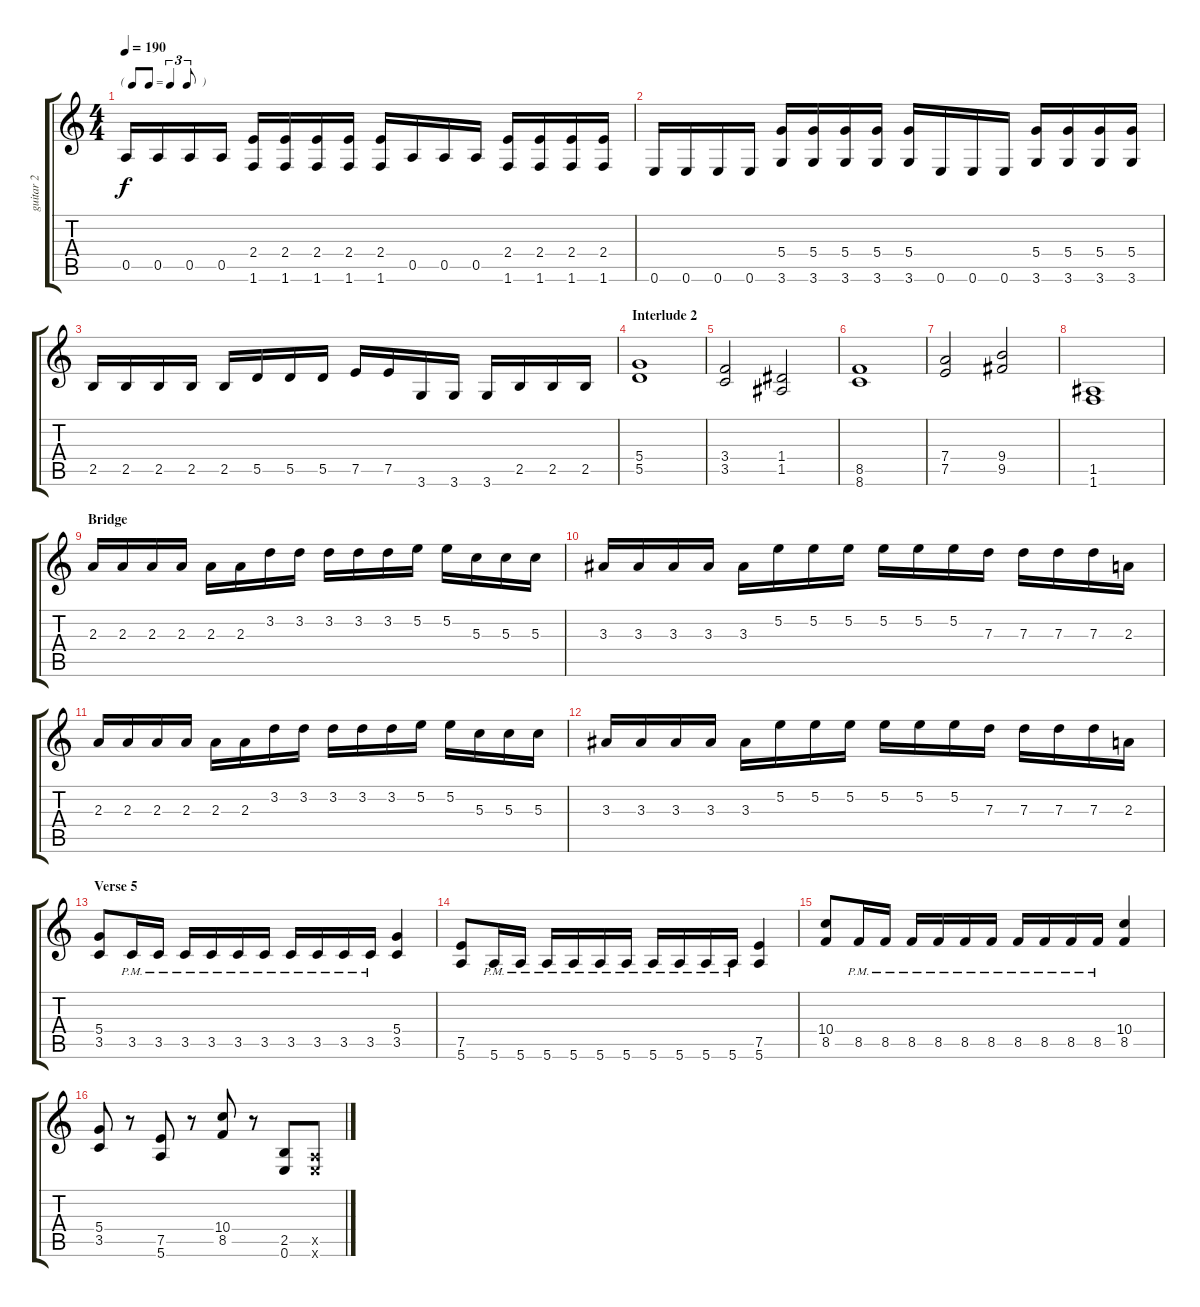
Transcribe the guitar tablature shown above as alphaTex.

\track ("guitar 2" "guitar 2") {instrument distortionguitar}
\staff {score tabs}
\tuning (E4 B3 G3 D3 A2 E2) {hide}
\ts (4 4)
\tf triplet8th
\tempo 190
\clef g2
\ks c
0.5.16{dy f} 0.5.16 0.5.16 0.5.16 (2.4 1.6).16 (2.4 1.6).16 (2.4 1.6).16 (2.4 1.6).16 (2.4 1.6).16 0.5.16 0.5.16 0.5.16 (2.4 1.6).16 (2.4 1.6).16 (2.4 1.6).16 (2.4 1.6).16 |
0.6.16 0.6.16 0.6.16 0.6.16 (5.4 3.6).16 (5.4 3.6).16 (5.4 3.6).16 (5.4 3.6).16 (5.4 3.6).16 0.6.16 0.6.16 0.6.16 (5.4 3.6).16 (5.4 3.6).16 (5.4 3.6).16 (5.4 3.6).16 |
2.5.16 2.5.16 2.5.16 2.5.16 2.5.16 5.5.16 5.5.16 5.5.16 7.5.16 7.5.16 3.6.16 3.6.16 3.6.16 2.5.16 2.5.16 2.5.16 |
\section ("" "Interlude 2")
(5.4 5.5).1 |
(3.4 3.5).2 (1.4 1.5).2 |
(8.5 8.6).1 |
(7.4 7.5).2 (9.4 9.5).2 |
(1.5 1.6).1 |
\section ("" "Bridge")
2.3.16{instrument distortionguitar} 2.3.16 2.3.16 2.3.16 2.3.16 2.3.16 3.2.16 3.2.16 3.2.16 3.2.16 3.2.16 5.2.16 5.2.16 5.3.16 5.3.16 5.3.16 |
3.3.16 3.3.16 3.3.16 3.3.16 3.3.16 5.2.16 5.2.16 5.2.16 5.2.16 5.2.16 5.2.16 7.3.16 7.3.16 7.3.16 7.3.16 2.3.16 |
2.3.16 2.3.16 2.3.16 2.3.16 2.3.16 2.3.16 3.2.16 3.2.16 3.2.16 3.2.16 3.2.16 5.2.16 5.2.16 5.3.16 5.3.16 5.3.16 |
3.3.16 3.3.16 3.3.16 3.3.16 3.3.16 5.2.16 5.2.16 5.2.16 5.2.16 5.2.16 5.2.16 7.3.16 7.3.16 7.3.16 7.3.16 2.3.16 |
\section ("" "Verse 5")
(5.4 3.5).8 3.5{pm}.16 3.5{pm}.16 3.5{pm}.16 3.5{pm}.16 3.5{pm}.16 3.5{pm}.16 3.5{pm}.16 3.5{pm}.16 3.5{pm}.16 3.5{pm}.16 (5.4 3.5).4 |
(7.5 5.6).8 5.6{pm}.16 5.6{pm}.16 5.6{pm}.16 5.6{pm}.16 5.6{pm}.16 5.6{pm}.16 5.6{pm}.16 5.6{pm}.16 5.6{pm}.16 5.6{pm}.16 (7.5 5.6).4 |
(10.4 8.5).8 8.5{pm}.16 8.5{pm}.16 8.5{pm}.16 8.5{pm}.16 8.5{pm}.16 8.5{pm}.16 8.5{pm}.16 8.5{pm}.16 8.5{pm}.16 8.5{pm}.16 (10.4 8.5).4 |
(5.4 3.5).8 r.8 (7.5 5.6).8 r.8 (10.4 8.5).8 r.8 (2.5 0.6).8 (0.5{x} 0.6{x}).8
